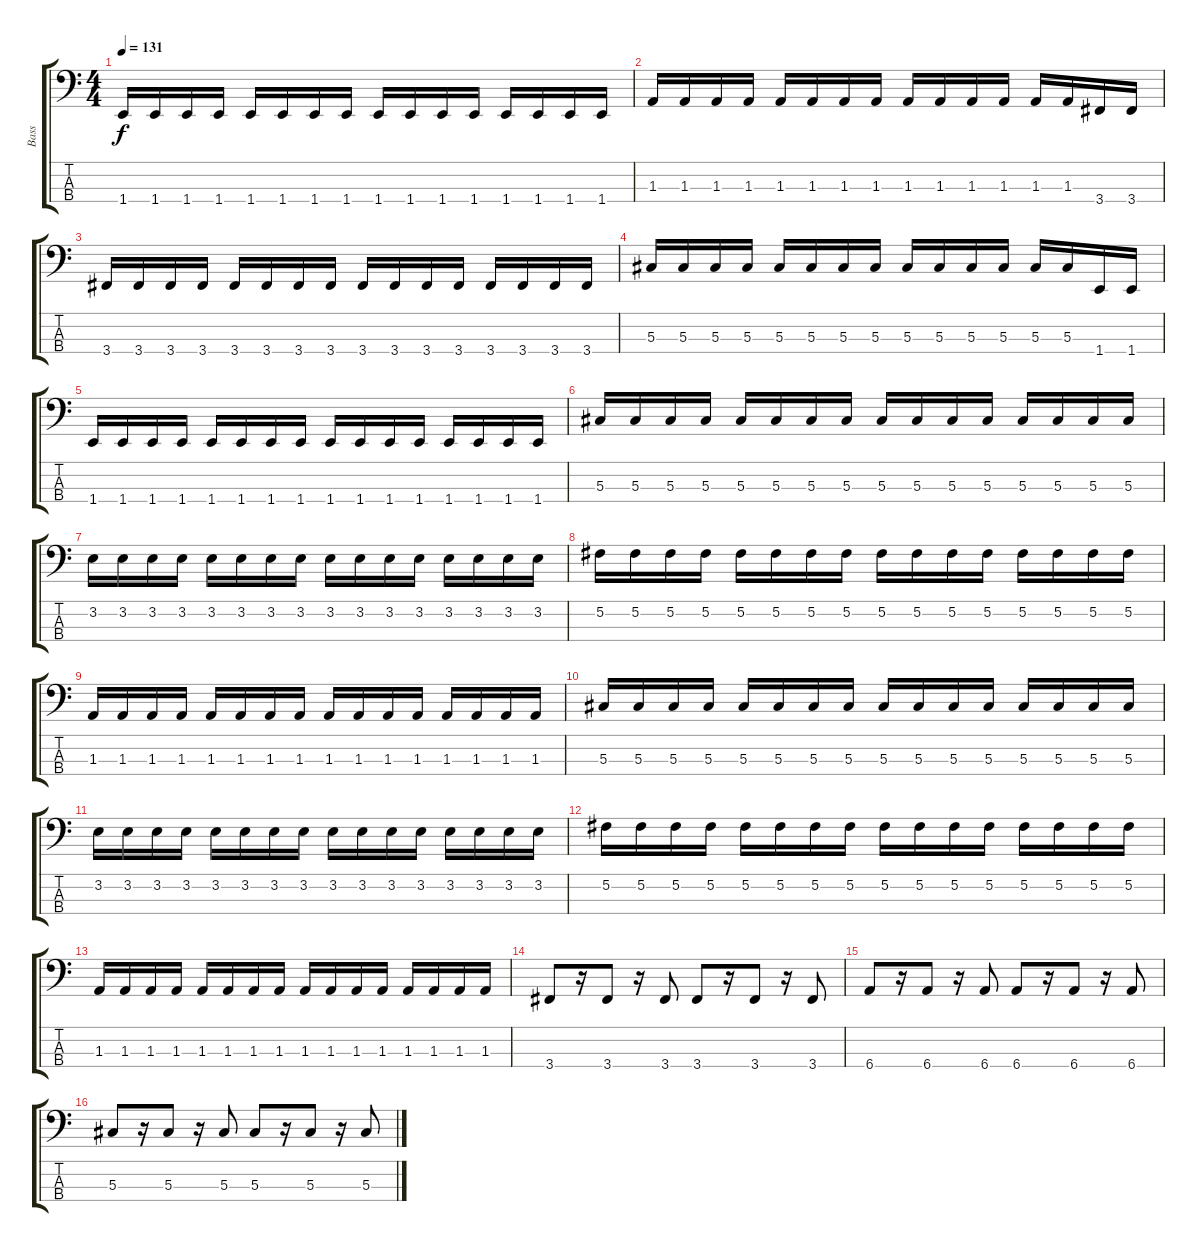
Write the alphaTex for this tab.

\track ("Bass" "Bass") {instrument electricbasspick}
\staff {score tabs}
\tuning (Gb2 Db2 Ab1 Eb1) {hide}
\ts (4 4)
\tempo 131
\clef f4
\ks c
1.4.16{dy f} 1.4.16 1.4.16 1.4.16 1.4.16 1.4.16 1.4.16 1.4.16 1.4.16 1.4.16 1.4.16 1.4.16 1.4.16 1.4.16 1.4.16 1.4.16 |
1.3.16 1.3.16 1.3.16 1.3.16 1.3.16 1.3.16 1.3.16 1.3.16 1.3.16 1.3.16 1.3.16 1.3.16 1.3.16 1.3.16 3.4.16 3.4.16 |
3.4.16 3.4.16 3.4.16 3.4.16 3.4.16 3.4.16 3.4.16 3.4.16 3.4.16 3.4.16 3.4.16 3.4.16 3.4.16 3.4.16 3.4.16 3.4.16 |
5.3.16 5.3.16 5.3.16 5.3.16 5.3.16 5.3.16 5.3.16 5.3.16 5.3.16 5.3.16 5.3.16 5.3.16 5.3.16 5.3.16 1.4.16 1.4.16 |
1.4.16 1.4.16 1.4.16 1.4.16 1.4.16 1.4.16 1.4.16 1.4.16 1.4.16 1.4.16 1.4.16 1.4.16 1.4.16 1.4.16 1.4.16 1.4.16 |
\section ("" "")
5.3.16 5.3.16 5.3.16 5.3.16 5.3.16 5.3.16 5.3.16 5.3.16 5.3.16 5.3.16 5.3.16 5.3.16 5.3.16 5.3.16 5.3.16 5.3.16 |
3.2.16 3.2.16 3.2.16 3.2.16 3.2.16 3.2.16 3.2.16 3.2.16 3.2.16 3.2.16 3.2.16 3.2.16 3.2.16 3.2.16 3.2.16 3.2.16 |
5.2.16 5.2.16 5.2.16 5.2.16 5.2.16 5.2.16 5.2.16 5.2.16 5.2.16 5.2.16 5.2.16 5.2.16 5.2.16 5.2.16 5.2.16 5.2.16 |
1.3.16 1.3.16 1.3.16 1.3.16 1.3.16 1.3.16 1.3.16 1.3.16 1.3.16 1.3.16 1.3.16 1.3.16 1.3.16 1.3.16 1.3.16 1.3.16 |
5.3.16 5.3.16 5.3.16 5.3.16 5.3.16 5.3.16 5.3.16 5.3.16 5.3.16 5.3.16 5.3.16 5.3.16 5.3.16 5.3.16 5.3.16 5.3.16 |
3.2.16 3.2.16 3.2.16 3.2.16 3.2.16 3.2.16 3.2.16 3.2.16 3.2.16 3.2.16 3.2.16 3.2.16 3.2.16 3.2.16 3.2.16 3.2.16 |
5.2.16 5.2.16 5.2.16 5.2.16 5.2.16 5.2.16 5.2.16 5.2.16 5.2.16 5.2.16 5.2.16 5.2.16 5.2.16 5.2.16 5.2.16 5.2.16 |
1.3.16 1.3.16 1.3.16 1.3.16 1.3.16 1.3.16 1.3.16 1.3.16 1.3.16 1.3.16 1.3.16 1.3.16 1.3.16 1.3.16 1.3.16 1.3.16 |
\section ("" "")
3.4.8 r.16 3.4.8 r.16 3.4.8 3.4.8 r.16 3.4.8 r.16 3.4.8 |
6.4.8 r.16 6.4.8 r.16 6.4.8 6.4.8 r.16 6.4.8 r.16 6.4.8 |
5.3.8 r.16 5.3.8 r.16 5.3.8 5.3.8 r.16 5.3.8 r.16 5.3.8
